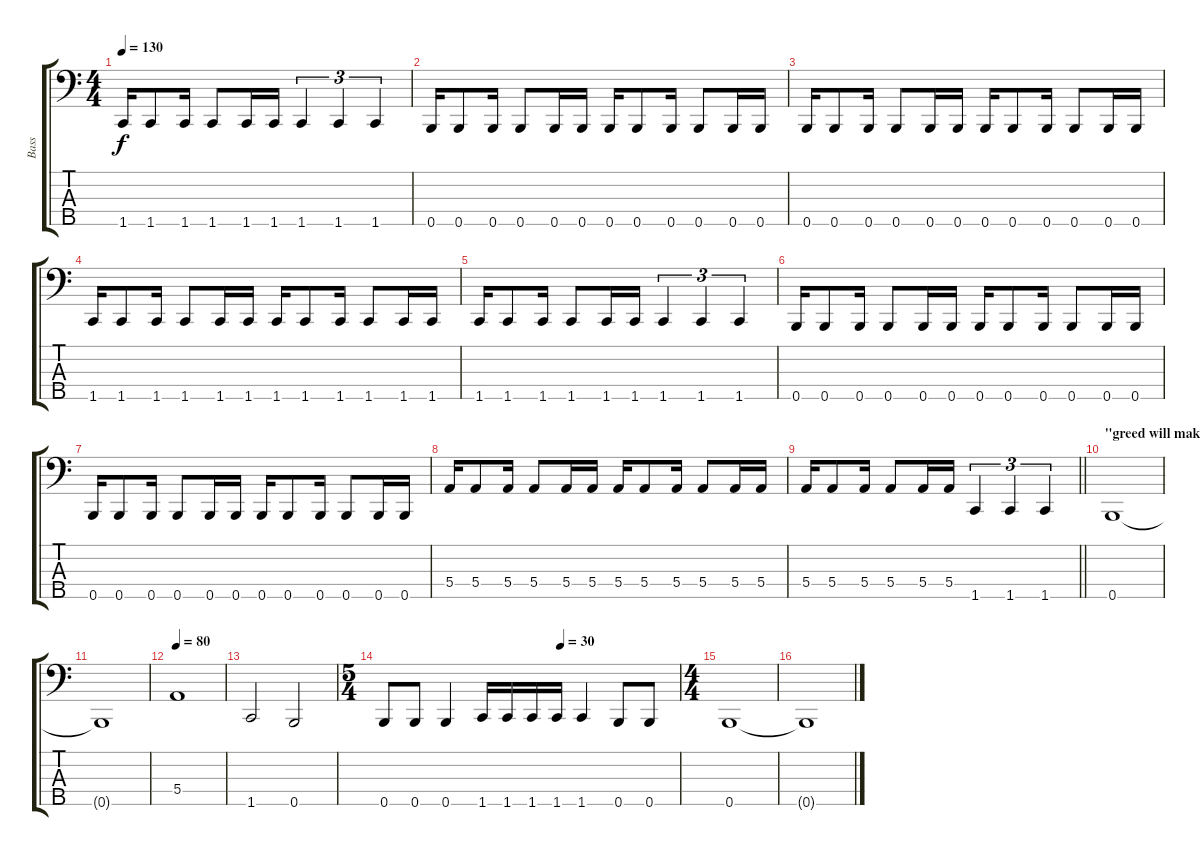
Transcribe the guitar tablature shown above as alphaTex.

\track ("Bass" "Bass") {instrument electricbassfinger}
\staff {score tabs}
\tuning (G2 D2 A1 E1 B0) {hide}
\ts (4 4)
\tempo 130
\clef f4
\ks c
1.5.16{dy f} 1.5.8 1.5.16 1.5.8 1.5.16 1.5.16 1.5.4{tu (3 2)} 1.5.4{tu (3 2)} 1.5.4{tu (3 2)} |
0.5.16 0.5.8 0.5.16 0.5.8 0.5.16 0.5.16 0.5.16 0.5.8 0.5.16 0.5.8 0.5.16 0.5.16 |
0.5.16 0.5.8 0.5.16 0.5.8 0.5.16 0.5.16 0.5.16 0.5.8 0.5.16 0.5.8 0.5.16 0.5.16 |
1.5.16 1.5.8 1.5.16 1.5.8 1.5.16 1.5.16 1.5.16 1.5.8 1.5.16 1.5.8 1.5.16 1.5.16 |
1.5.16 1.5.8 1.5.16 1.5.8 1.5.16 1.5.16 1.5.4{tu (3 2)} 1.5.4{tu (3 2)} 1.5.4{tu (3 2)} |
0.5.16 0.5.8 0.5.16 0.5.8 0.5.16 0.5.16 0.5.16 0.5.8 0.5.16 0.5.8 0.5.16 0.5.16 |
0.5.16 0.5.8 0.5.16 0.5.8 0.5.16 0.5.16 0.5.16 0.5.8 0.5.16 0.5.8 0.5.16 0.5.16 |
5.4.16 5.4.8 5.4.16 5.4.8 5.4.16 5.4.16 5.4.16 5.4.8 5.4.16 5.4.8 5.4.16 5.4.16 |
\barLineRight lightlight
5.4.16 5.4.8 5.4.16 5.4.8 5.4.16 5.4.16 1.5.4{tu (3 2)} 1.5.4{tu (3 2)} 1.5.4{tu (3 2)} |
\section ("" "\"greed will make us fall\"")
0.5.1 |
0.5{t}.1 |
\tempo 90
\tempo 80
5.4.1 |
1.5.2 0.5.2 |
\ts (5 4)
\tempo (30 0.6)
0.5.8 0.5.8 0.5.4 1.5.16 1.5.16 1.5.16 1.5.16 1.5.4 0.5.8 0.5.8 |
\ts (4 4)
0.5.1{volume 0} |
0.5{t}.1
